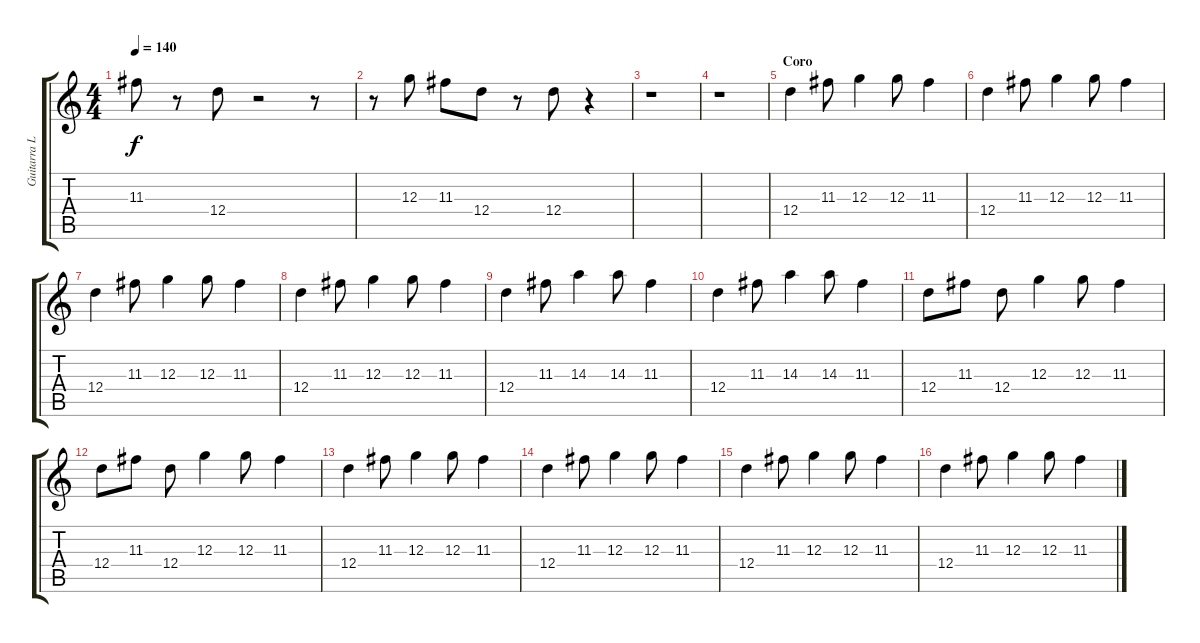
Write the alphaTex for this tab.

\track ("Guitarra Lider" "Guitarra L") {instrument distortionguitar}
\staff {score tabs}
\tuning (E4 B3 G3 D3 A2 E2) {hide}
\ts (4 4)
\tempo 140
\clef g2
\ks c
11.3.8{dy f} r.8 12.4.8 r.2 r.8 |
r.8 12.3.8 11.3.8 12.4.8 r.8 12.4.8 r.4 |
r.1 |
r.1 |
\section ("" "Coro")
12.4.4{volume 12} 11.3.8 12.3.4 12.3.8 11.3.4 |
12.4.4 11.3.8 12.3.4 12.3.8 11.3.4 |
12.4.4 11.3.8 12.3.4 12.3.8 11.3.4 |
12.4.4 11.3.8 12.3.4 12.3.8 11.3.4 |
12.4.4 11.3.8 14.3.4 14.3.8 11.3.4 |
12.4.4 11.3.8 14.3.4 14.3.8 11.3.4 |
12.4.8 11.3.8 12.4.8 12.3.4 12.3.8 11.3.4 |
12.4.8 11.3.8 12.4.8 12.3.4 12.3.8 11.3.4 |
12.4.4 11.3.8 12.3.4 12.3.8 11.3.4 |
12.4.4 11.3.8 12.3.4 12.3.8 11.3.4 |
12.4.4 11.3.8 12.3.4 12.3.8 11.3.4 |
12.4.4 11.3.8 12.3.4 12.3.8 11.3.4
